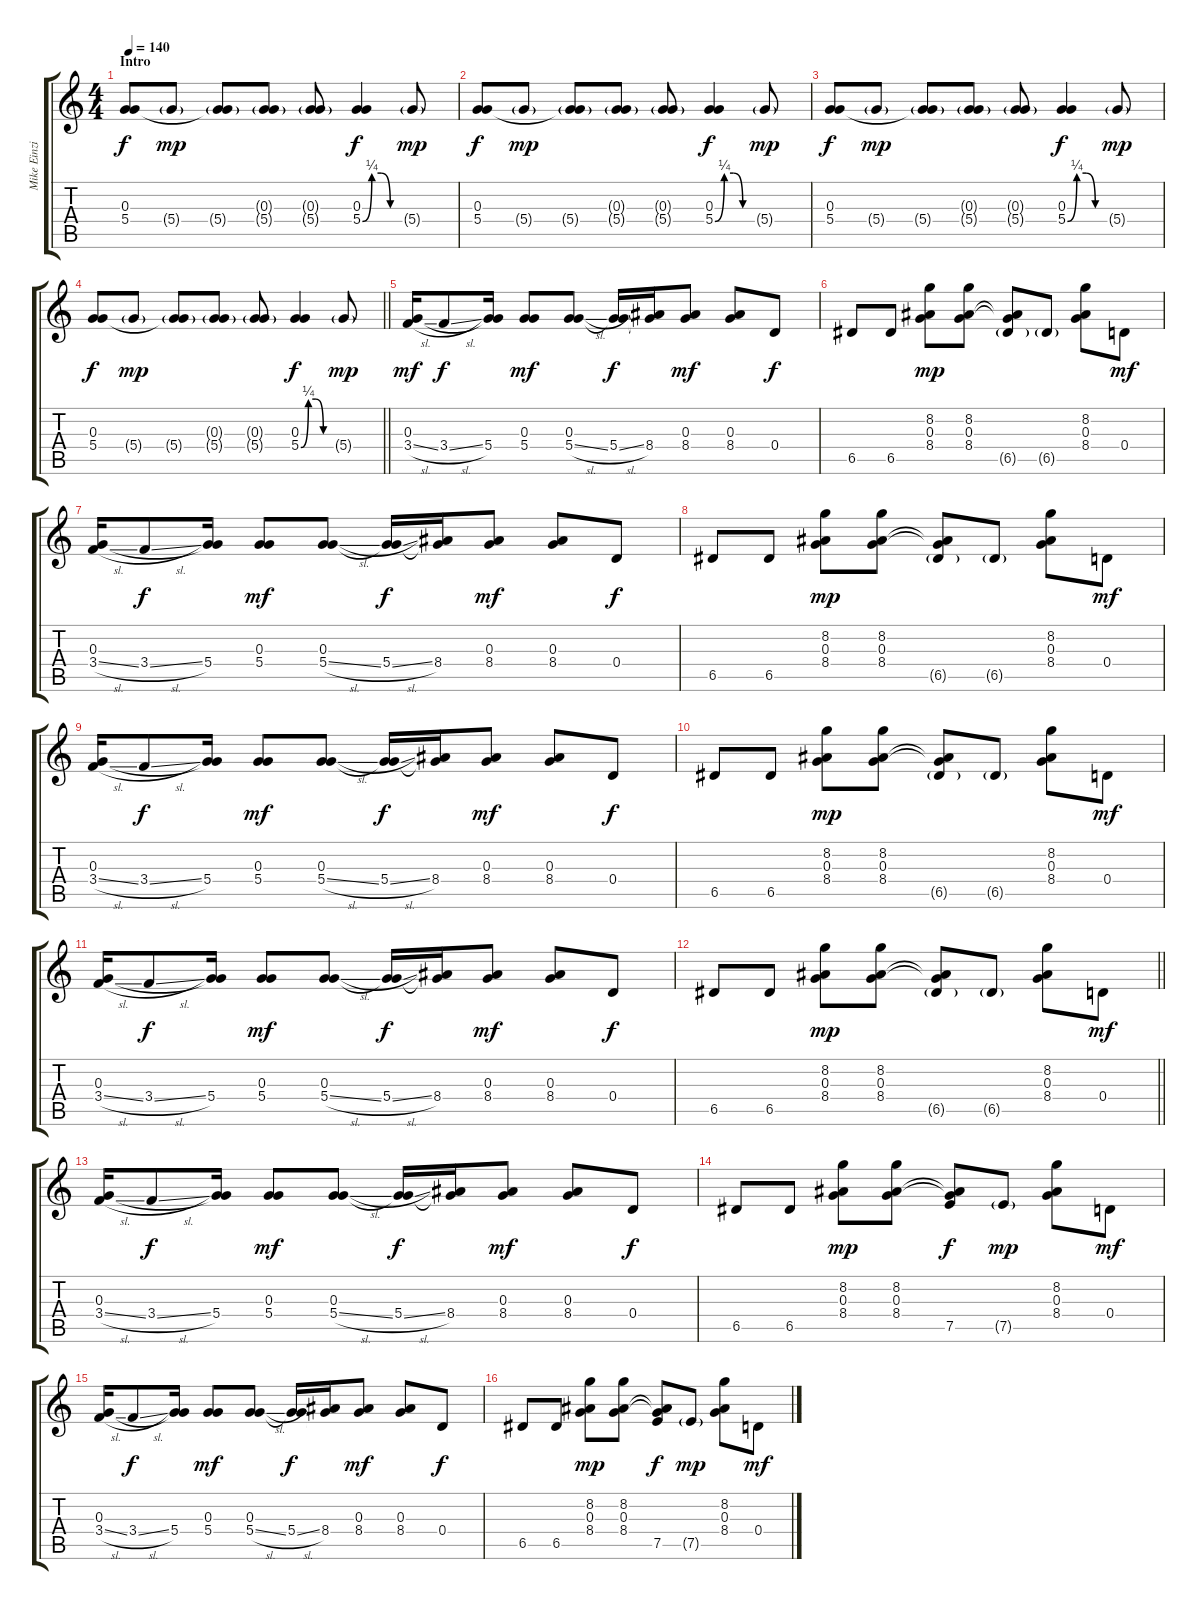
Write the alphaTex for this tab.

\track ("Mike Einziger [Guitar]" "Mike Einzi") {instrument electricguitarclean}
\staff {score tabs}
\tuning (E4 B3 G3 D3 A2 E2) {hide}
\ts (4 4)
\section ("" "Intro")
\tempo 140
\clef g2
\ks c
(0.3 5.4).8{dy f instrument electricguitarclean} 5.4{g}.8{dy mp} (0.3{t} 5.4{g}).8 (0.3{g} 5.4{g}).8 (0.3{g} 5.4{g}).8 (0.3 5.4{be (custom 0 0 15 1 30 1 45 0 60 0)}).4{dy f} 5.4{g}.8{dy mp} |
(0.3 5.4).8{dy f} 5.4{g}.8{dy mp} (0.3{t} 5.4{g}).8 (0.3{g} 5.4{g}).8 (0.3{g} 5.4{g}).8 (0.3 5.4{be (custom 0 0 15 1 30 1 45 0 60 0)}).4{dy f} 5.4{g}.8{dy mp} |
(0.3 5.4).8{dy f} 5.4{g}.8{dy mp} (0.3{t} 5.4{g}).8 (0.3{g} 5.4{g}).8 (0.3{g} 5.4{g}).8 (0.3 5.4{be (custom 0 0 15 1 30 1 45 0 60 0)}).4{dy f} 5.4{g}.8{dy mp} |
\barLineRight lightlight
(0.3 5.4).8{dy f} 5.4{g}.8{dy mp} (0.3{t} 5.4{g}).8 (0.3{g} 5.4{g}).8 (0.3{g} 5.4{g}).8 (0.3 5.4{be (custom 0 0 15 1 30 1 45 0 60 0)}).4{dy f} 5.4{g}.8{dy mp} |
(0.3 3.4{sl}).16{dy mf} 3.4{sl}.8{dy f} (0.3{t} 5.4).16 (0.3 5.4).8{dy mf} (0.3 5.4{sl}).8 (0.3{t} 5.4{sl}).16{dy f} (0.3{t} 8.4).16 (0.3 8.4).8{dy mf} (0.3 8.4).8 0.4.8{dy f} |
6.5.8 6.5.8 (8.2 0.3 8.4).8{dy mp} (8.2 0.3 8.4).8 (0.3{t} 8.4{t} 6.5{g}).8 6.5{g}.8 (8.2 0.3 8.4).8 0.4.8{dy mf} |
(0.3 3.4{sl}).16 3.4{sl}.8{dy f} (0.3{t} 5.4).16 (0.3 5.4).8{dy mf} (0.3 5.4{sl}).8 (0.3{t} 5.4{sl}).16{dy f} (0.3{t} 8.4).16 (0.3 8.4).8{dy mf} (0.3 8.4).8 0.4.8{dy f} |
6.5.8 6.5.8 (8.2 0.3 8.4).8{dy mp} (8.2 0.3 8.4).8 (0.3{t} 8.4{t} 6.5{g}).8 6.5{g}.8 (8.2 0.3 8.4).8 0.4.8{dy mf} |
(0.3 3.4{sl}).16 3.4{sl}.8{dy f} (0.3{t} 5.4).16 (0.3 5.4).8{dy mf} (0.3 5.4{sl}).8 (0.3{t} 5.4{sl}).16{dy f} (0.3{t} 8.4).16 (0.3 8.4).8{dy mf} (0.3 8.4).8 0.4.8{dy f} |
6.5.8 6.5.8 (8.2 0.3 8.4).8{dy mp} (8.2 0.3 8.4).8 (0.3{t} 8.4{t} 6.5{g}).8 6.5{g}.8 (8.2 0.3 8.4).8 0.4.8{dy mf} |
(0.3 3.4{sl}).16 3.4{sl}.8{dy f} (0.3{t} 5.4).16 (0.3 5.4).8{dy mf} (0.3 5.4{sl}).8 (0.3{t} 5.4{sl}).16{dy f} (0.3{t} 8.4).16 (0.3 8.4).8{dy mf} (0.3 8.4).8 0.4.8{dy f} |
\barLineRight lightlight
6.5.8 6.5.8 (8.2 0.3 8.4).8{dy mp} (8.2 0.3 8.4).8 (0.3{t} 8.4{t} 6.5{g}).8 6.5{g}.8 (8.2 0.3 8.4).8 0.4.8{dy mf} |
(0.3 3.4{sl}).16 3.4{sl}.8{dy f} (0.3{t} 5.4).16 (0.3 5.4).8{dy mf} (0.3 5.4{sl}).8 (0.3{t} 5.4{sl}).16{dy f} (0.3{t} 8.4).16 (0.3 8.4).8{dy mf} (0.3 8.4).8 0.4.8{dy f} |
6.5.8 6.5.8 (8.2 0.3 8.4).8{dy mp} (8.2 0.3 8.4).8 (0.3{t} 8.4{t} 7.5).8{dy f} 7.5{g}.8{dy mp} (8.2 0.3 8.4).8 0.4.8{dy mf} |
(0.3 3.4{sl}).16 3.4{sl}.8{dy f} (0.3{t} 5.4).16 (0.3 5.4).8{dy mf} (0.3 5.4{sl}).8 (0.3{t} 5.4{sl}).16{dy f} (0.3{t} 8.4).16 (0.3 8.4).8{dy mf} (0.3 8.4).8 0.4.8{dy f} |
6.5.8 6.5.8 (8.2 0.3 8.4).8{dy mp} (8.2 0.3 8.4).8 (0.3{t} 8.4{t} 7.5).8{dy f} 7.5{g}.8{dy mp} (8.2 0.3 8.4).8 0.4.8{dy mf}
